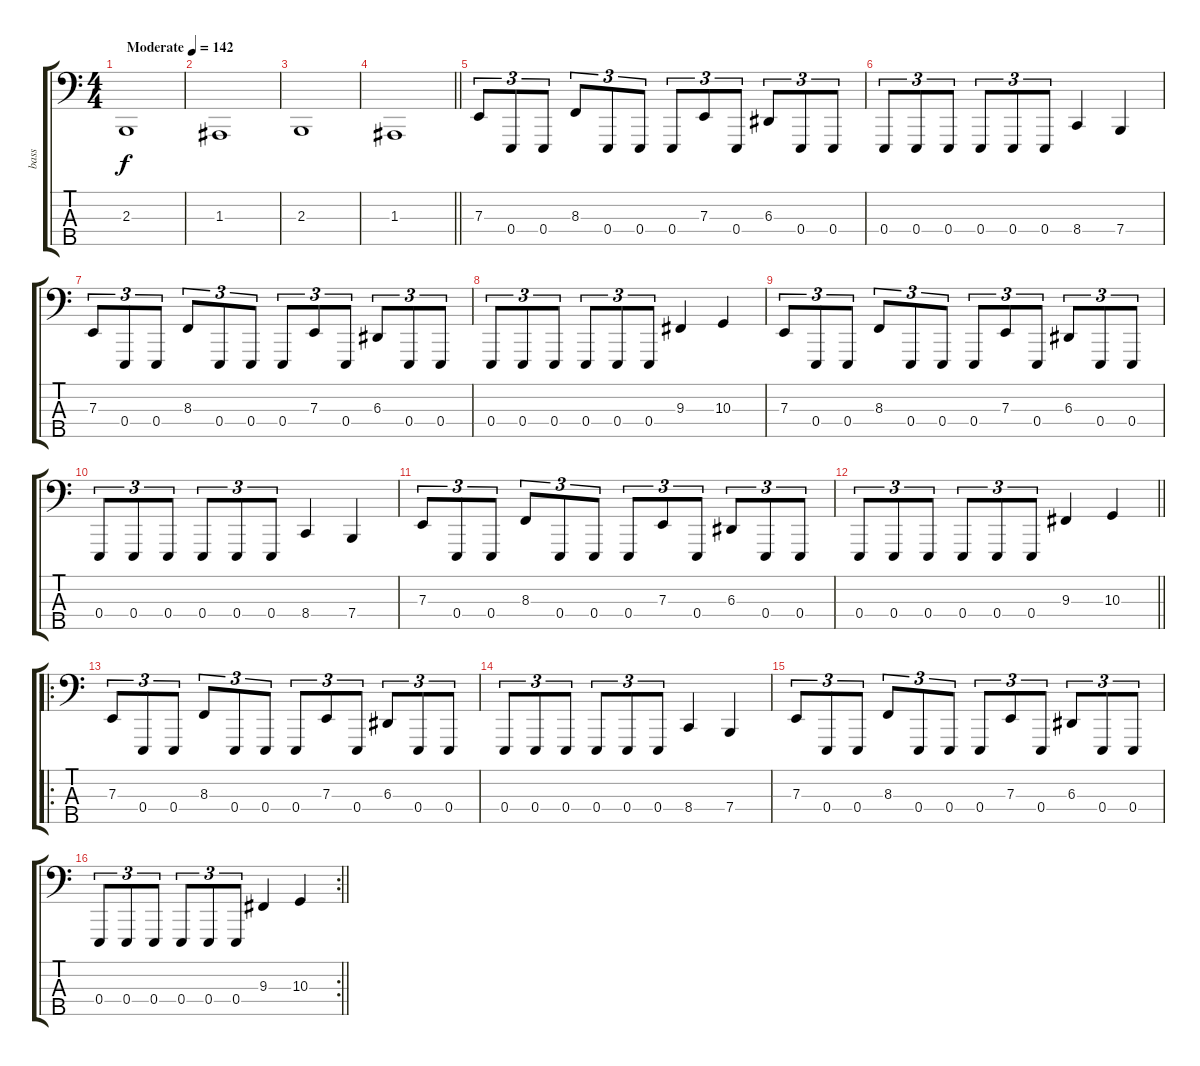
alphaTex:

\track ("bass" "bass") {instrument clavinet}
\staff {score tabs}
\tuning (G2 D2 A1 E1 B0) {hide}
\ts (4 4)
\section ("" "")
\tempo (142 "Moderate")
\clef f4
\ks c
2.3.1{dy f instrument clavinet} |
1.3.1 |
2.3.1 |
\barLineRight lightlight
1.3.1 |
\section ("" "")
7.3.8{tu (3 2)} 0.4.8{tu (3 2)} 0.4.8{tu (3 2)} 8.3.8{tu (3 2)} 0.4.8{tu (3 2)} 0.4.8{tu (3 2)} 0.4.8{tu (3 2)} 7.3.8{tu (3 2)} 0.4.8{tu (3 2)} 6.3.8{tu (3 2)} 0.4.8{tu (3 2)} 0.4.8{tu (3 2)} |
0.4.8{tu (3 2)} 0.4.8{tu (3 2)} 0.4.8{tu (3 2)} 0.4.8{tu (3 2)} 0.4.8{tu (3 2)} 0.4.8{tu (3 2)} 8.4.4 7.4.4 |
7.3.8{tu (3 2)} 0.4.8{tu (3 2)} 0.4.8{tu (3 2)} 8.3.8{tu (3 2)} 0.4.8{tu (3 2)} 0.4.8{tu (3 2)} 0.4.8{tu (3 2)} 7.3.8{tu (3 2)} 0.4.8{tu (3 2)} 6.3.8{tu (3 2)} 0.4.8{tu (3 2)} 0.4.8{tu (3 2)} |
0.4.8{tu (3 2)} 0.4.8{tu (3 2)} 0.4.8{tu (3 2)} 0.4.8{tu (3 2)} 0.4.8{tu (3 2)} 0.4.8{tu (3 2)} 9.3.4 10.3.4 |
7.3.8{tu (3 2)} 0.4.8{tu (3 2)} 0.4.8{tu (3 2)} 8.3.8{tu (3 2)} 0.4.8{tu (3 2)} 0.4.8{tu (3 2)} 0.4.8{tu (3 2)} 7.3.8{tu (3 2)} 0.4.8{tu (3 2)} 6.3.8{tu (3 2)} 0.4.8{tu (3 2)} 0.4.8{tu (3 2)} |
0.4.8{tu (3 2)} 0.4.8{tu (3 2)} 0.4.8{tu (3 2)} 0.4.8{tu (3 2)} 0.4.8{tu (3 2)} 0.4.8{tu (3 2)} 8.4.4 7.4.4 |
7.3.8{tu (3 2)} 0.4.8{tu (3 2)} 0.4.8{tu (3 2)} 8.3.8{tu (3 2)} 0.4.8{tu (3 2)} 0.4.8{tu (3 2)} 0.4.8{tu (3 2)} 7.3.8{tu (3 2)} 0.4.8{tu (3 2)} 6.3.8{tu (3 2)} 0.4.8{tu (3 2)} 0.4.8{tu (3 2)} |
\barLineRight lightlight
0.4.8{tu (3 2)} 0.4.8{tu (3 2)} 0.4.8{tu (3 2)} 0.4.8{tu (3 2)} 0.4.8{tu (3 2)} 0.4.8{tu (3 2)} 9.3.4 10.3.4 |
\ro
\section ("" "")
7.3.8{tu (3 2)} 0.4.8{tu (3 2)} 0.4.8{tu (3 2)} 8.3.8{tu (3 2)} 0.4.8{tu (3 2)} 0.4.8{tu (3 2)} 0.4.8{tu (3 2)} 7.3.8{tu (3 2)} 0.4.8{tu (3 2)} 6.3.8{tu (3 2)} 0.4.8{tu (3 2)} 0.4.8{tu (3 2)} |
0.4.8{tu (3 2)} 0.4.8{tu (3 2)} 0.4.8{tu (3 2)} 0.4.8{tu (3 2)} 0.4.8{tu (3 2)} 0.4.8{tu (3 2)} 8.4.4 7.4.4 |
7.3.8{tu (3 2)} 0.4.8{tu (3 2)} 0.4.8{tu (3 2)} 8.3.8{tu (3 2)} 0.4.8{tu (3 2)} 0.4.8{tu (3 2)} 0.4.8{tu (3 2)} 7.3.8{tu (3 2)} 0.4.8{tu (3 2)} 6.3.8{tu (3 2)} 0.4.8{tu (3 2)} 0.4.8{tu (3 2)} |
\rc 2
\barLineRight lightlight
0.4.8{tu (3 2)} 0.4.8{tu (3 2)} 0.4.8{tu (3 2)} 0.4.8{tu (3 2)} 0.4.8{tu (3 2)} 0.4.8{tu (3 2)} 9.3.4 10.3.4
